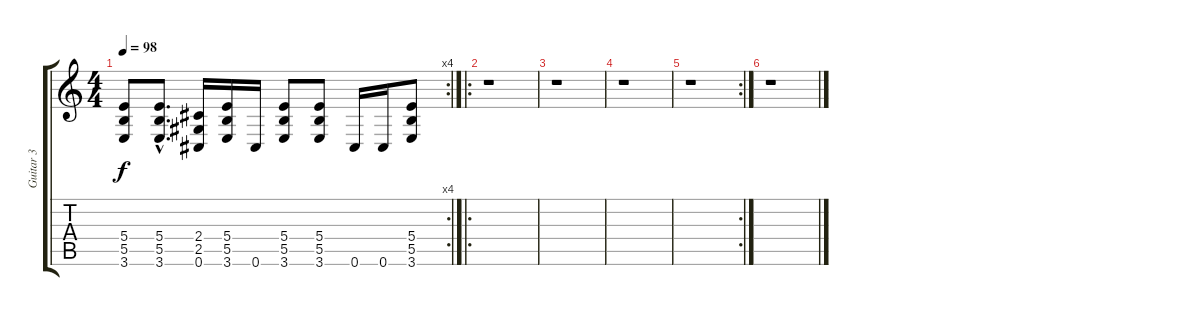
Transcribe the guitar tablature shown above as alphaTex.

\track ("Guitar 3" "Guitar 3") {instrument overdrivenguitar}
\staff {score tabs}
\tuning (Db4 Ab3 E3 B2 Gb2 Db2) {hide}
\rc 4
\ts (4 4)
\tempo 98
\clef g2
\ks c
(5.4 5.5 3.6).8{dy f} (5.4{hac} 5.5{hac} 3.6{hac}).8{d} (2.4 2.5 0.6).16 (5.4 5.5 3.6).16 0.6.16 (5.4 5.5 3.6).8 (5.4 5.5 3.6).8 0.6.16 0.6.16 (5.4 5.5 3.6).8 |
\ro
r.1 |
r.1 |
r.1 |
\rc 2
r.1 |
r.1
